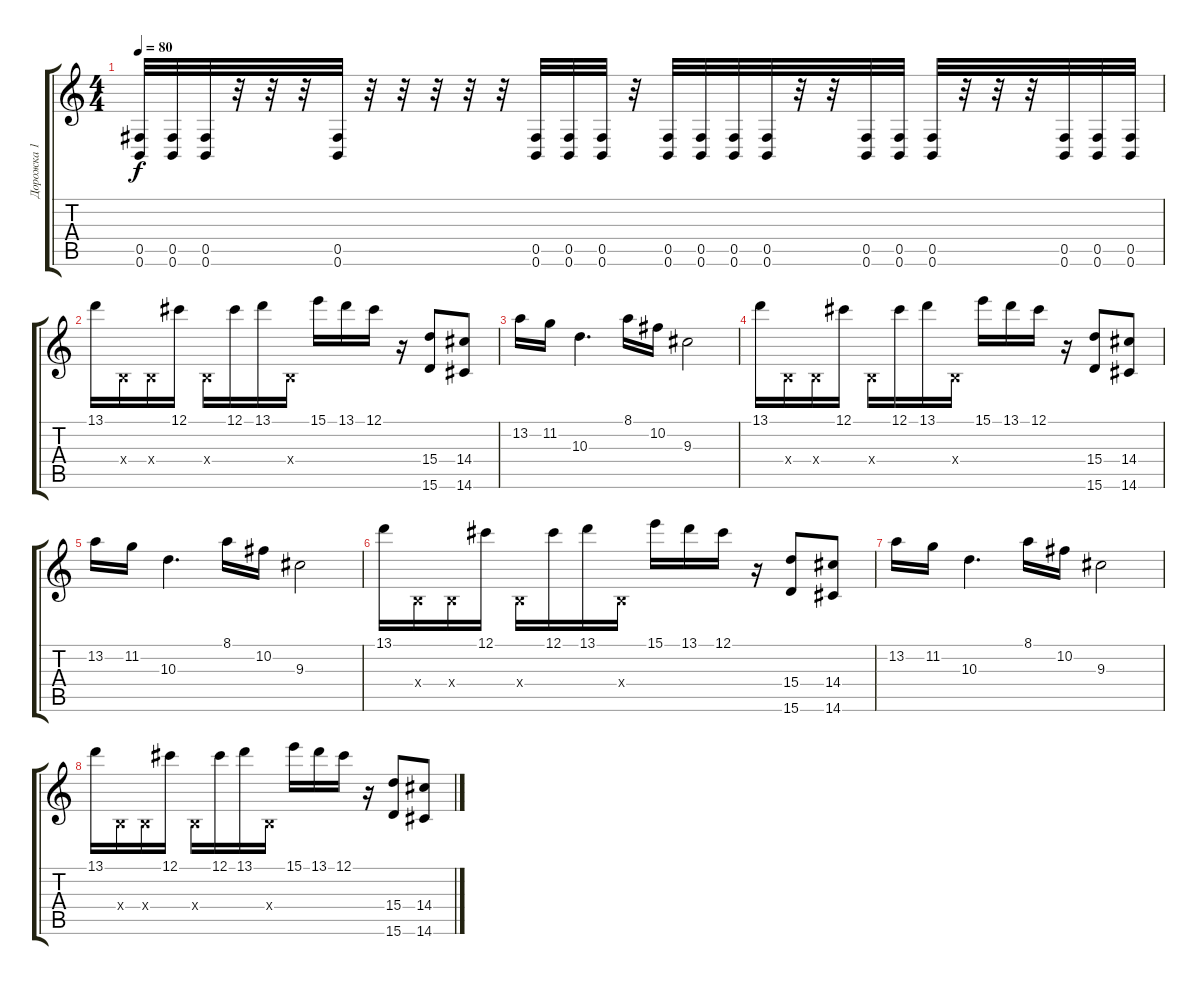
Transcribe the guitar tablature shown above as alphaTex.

\track ("Дорожка 1" "Дорожка 1") {instrument distortionguitar}
\staff {score tabs}
\tuning (Db4 Ab3 E3 B2 Gb2 B1) {hide}
\ts (4 4)
\tempo 80
\clef g2
\ks c
(0.5 0.6).32{dy f} (0.5 0.6).32 (0.5 0.6).32 r.32 r.32 r.32 (0.5 0.6).32 r.32 r.32 r.32 r.32 r.32 (0.5 0.6).32 (0.5 0.6).32 (0.5 0.6).32 r.32 (0.5 0.6).32 (0.5 0.6).32 (0.5 0.6).32 (0.5 0.6).32 r.32 r.32 (0.5 0.6).32 (0.5 0.6).32 (0.5 0.6).32 r.32 r.32 r.32 (0.5 0.6).32 (0.5 0.6).32 (0.5 0.6).32 |
13.1.16 0.4{x}.16 0.4{x}.16 12.1.16 0.4{x}.16 12.1.16 13.1.16 0.4{x}.16 15.1.16 13.1.16 12.1.16 r.16 (15.4 15.6).8 (14.4 14.6).8 |
13.2.16 11.2.16 10.3.4{d} 8.1.16 10.2.16 9.3.2 |
13.1.16 0.4{x}.16 0.4{x}.16 12.1.16 0.4{x}.16 12.1.16 13.1.16 0.4{x}.16 15.1.16 13.1.16 12.1.16 r.16 (15.4 15.6).8 (14.4 14.6).8 |
13.2.16 11.2.16 10.3.4{d} 8.1.16 10.2.16 9.3.2 |
13.1.16 0.4{x}.16 0.4{x}.16 12.1.16 0.4{x}.16 12.1.16 13.1.16 0.4{x}.16 15.1.16 13.1.16 12.1.16 r.16 (15.4 15.6).8 (14.4 14.6).8 |
13.2.16 11.2.16 10.3.4{d} 8.1.16 10.2.16 9.3.2 |
13.1.16 0.4{x}.16 0.4{x}.16 12.1.16 0.4{x}.16 12.1.16 13.1.16 0.4{x}.16 15.1.16 13.1.16 12.1.16 r.16 (15.4 15.6).8 (14.4 14.6).8
